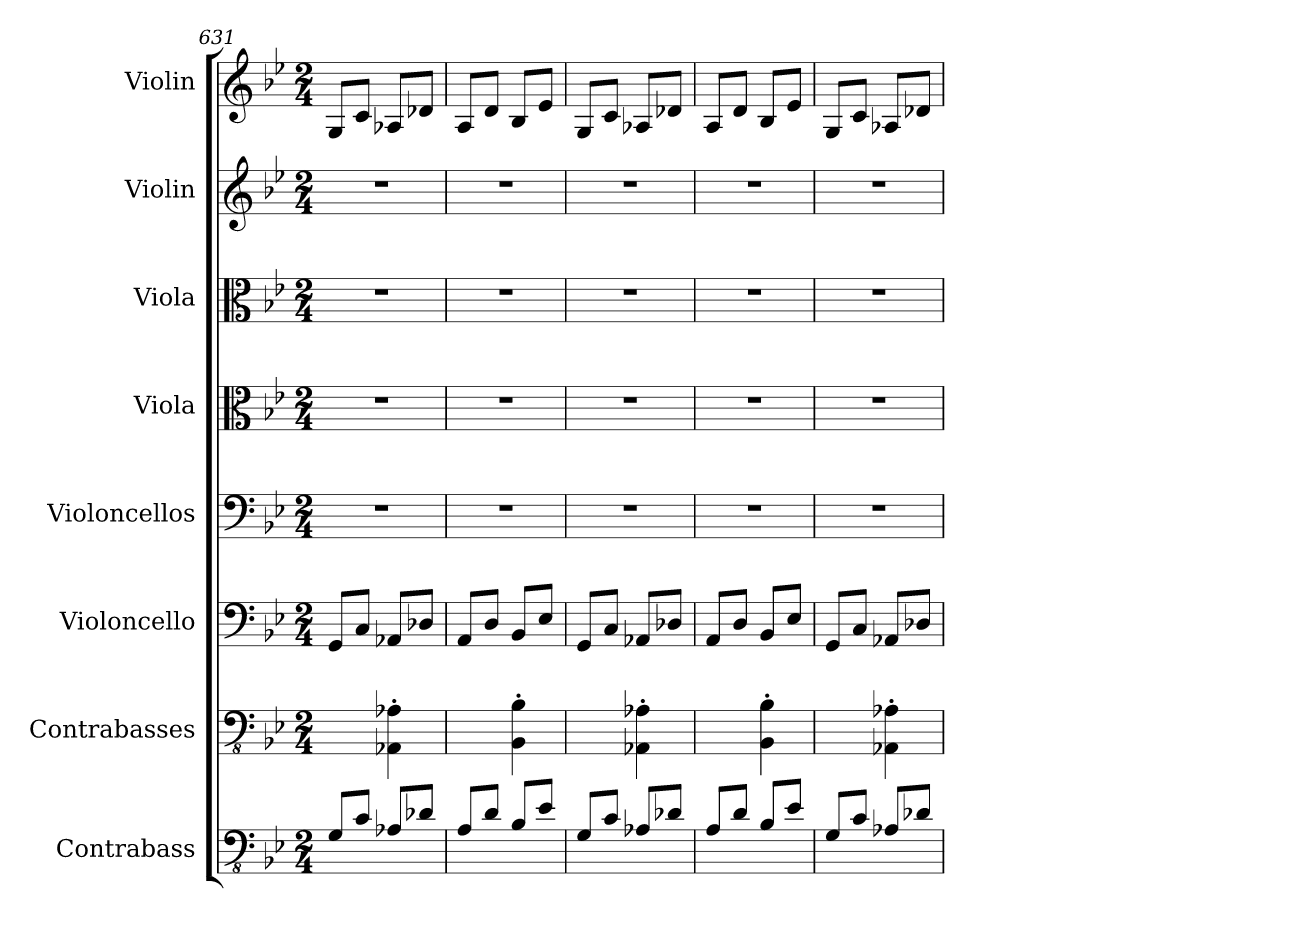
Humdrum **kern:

**kern	**kern	**kern	**kern	**kern	**kern	**kern	**kern
*part8	*part7	*part6	*part5	*part4	*part3	*part2	*part1
*staff8	*staff7	*staff6	*staff5	*staff4	*staff3	*staff2	*staff1
*I"Contrabass	*I"Contrabasses	*I"Violoncello	*I"Violoncellos	*I"Viola	*I"Viola	*I"Violin	*I"Violin
*I'Cb.	*I'Cbs.	*I'Vc.	*I'Vcs.	*I'Vla.	*I'Vla.	*I'Vln.	*I'Vln.
*clefFv4	*clefFv4	*clefF4	*clefF4	*clefC3	*clefC3	*clefG2	*clefG2
*ITrd7c12	*	*	*	*	*	*	*
*k[b-e-]	*k[b-e-]	*k[b-e-]	*k[b-e-]	*k[b-e-]	*k[b-e-]	*k[b-e-]	*k[b-e-]
*M2/4	*M2/4	*M2/4	*M2/4	*M2/4	*M2/4	*M2/4	*M2/4
=631	=631	=631	=631	=631	=631	=631	=631
8GGG/L	4ryy	8GG/L	2r	2r	2r	2r	8G/L
8CC/J	.	8C/J	.	.	.	.	8c/J
8AAA-X/L	4AAA-X\' 4AA-X\'	8AA-X/L	.	.	.	.	8A-X/L
8DD-X/J	.	8D-X/J	.	.	.	.	8d-X/J
!!LO:PB:g=z
=632	=632	=632	=632	=632	=632	=632	=632
8AAA/L	4ryy	8AA/L	2r	2r	2r	2r	8A/L
8DD/J	.	8D/J	.	.	.	.	8d/J
8BBB-/L	4BBB-\' 4BB-\'	8BB-/L	.	.	.	.	8B-/L
8EE-/J	.	8E-/J	.	.	.	.	8e-/J
=633	=633	=633	=633	=633	=633	=633	=633
8GGG/L	4ryy	8GG/L	2r	2r	2r	2r	8G/L
8CC/J	.	8C/J	.	.	.	.	8c/J
8AAA-X/L	4AAA-X\' 4AA-X\'	8AA-X/L	.	.	.	.	8A-X/L
8DD-X/J	.	8D-X/J	.	.	.	.	8d-X/J
=634	=634	=634	=634	=634	=634	=634	=634
8AAA/L	4ryy	8AA/L	2r	2r	2r	2r	8A/L
8DD/J	.	8D/J	.	.	.	.	8d/J
8BBB-/L	4BBB-\' 4BB-\'	8BB-/L	.	.	.	.	8B-/L
8EE-/J	.	8E-/J	.	.	.	.	8e-/J
=635	=635	=635	=635	=635	=635	=635	=635
8GGG/L	4ryy	8GG/L	2r	2r	2r	2r	8G/L
8CC/J	.	8C/J	.	.	.	.	8c/J
8AAA-X/L	4AAA-X\' 4AA-X\'	8AA-X/L	.	.	.	.	8A-X/L
8DD-X/J	.	8D-X/J	.	.	.	.	8d-X/J
=	=	=	=	=	=	=	=
*-	*-	*-	*-	*-	*-	*-	*-
